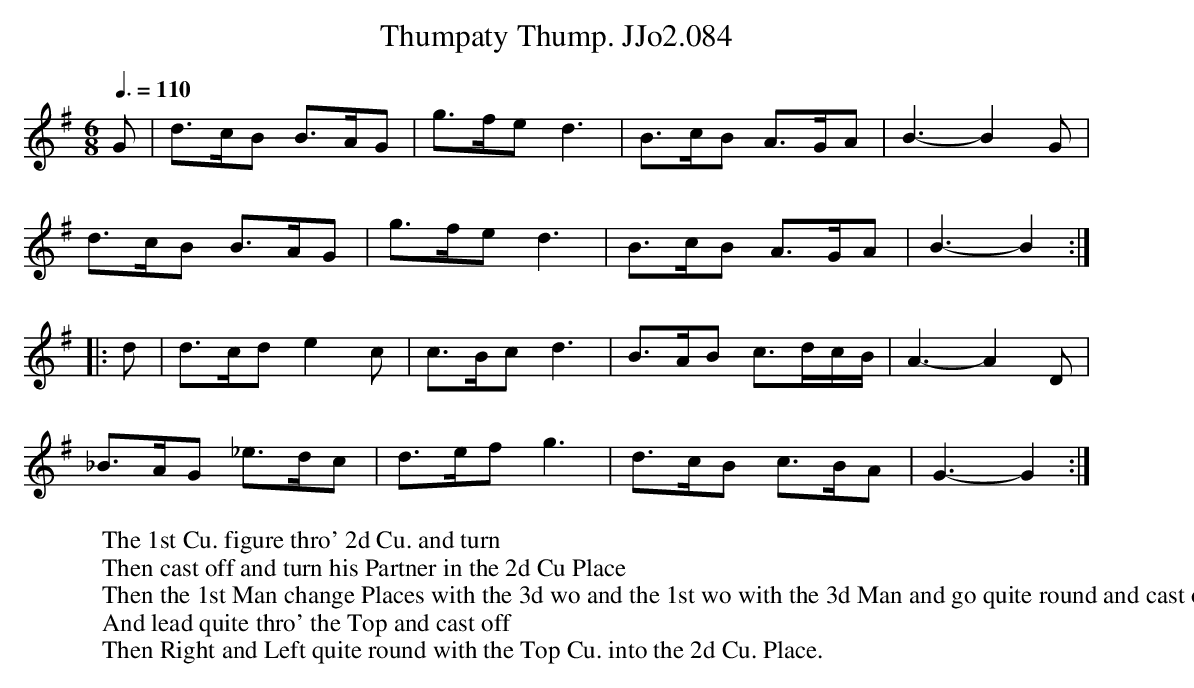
X:1
T:Thumpaty Thump. JJo2.084
M:6/8
L:1/8
Q:3/8=110
K:G
G | d>cB B>AG | g>fe d3 | B>cB A>GA | B3- B2G |
d>cB B>AG | g>fe d3 | B>cB A>GA | B3- B2 :|
|: d |d>cd e2c | c>Bc d3 | B>AB c>dc/B/ | A3- A2 D |
_B>AG _e>dc | d>ef g3 | d>cB c>BA | G3- G2 :|
W:The 1st Cu. figure thro' 2d Cu. and turn
W:Then cast off and turn his Partner in the 2d Cu Place
W:Then the 1st Man change Places with the 3d wo and the 1st wo with the 3d Man and go quite round and cast off below the 3d Cu.
W:And lead quite thro' the Top and cast off
W:Then Right and Left quite round with the Top Cu. into the 2d Cu. Place.
